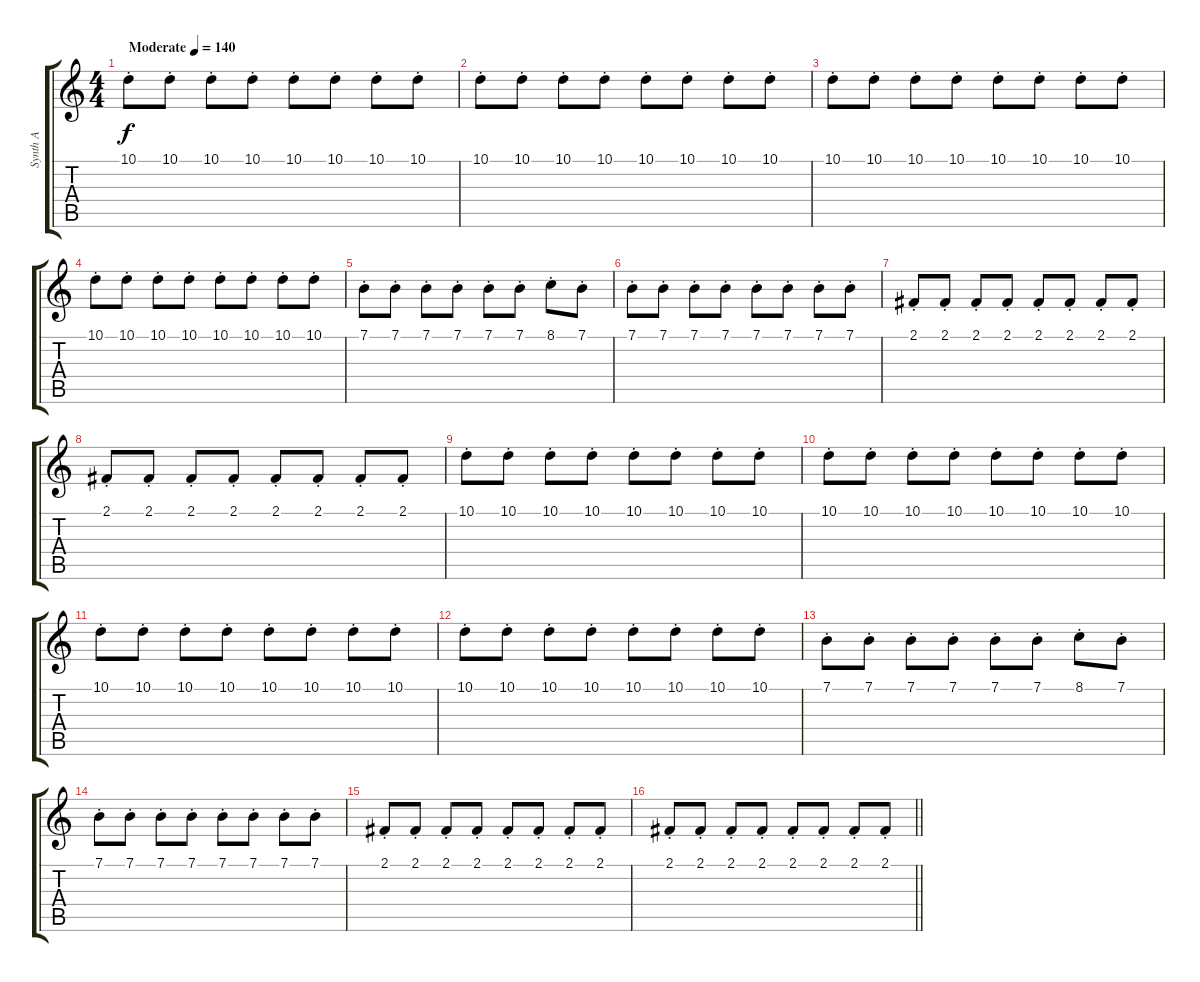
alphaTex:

\track ("Synth A" "Synth A") {instrument churchorgan}
\staff {score tabs}
\tuning (E4 B3 G3 D3 A2 E2) {hide}
\ts (4 4)
\tempo (140 "Moderate")
\clef g2
\ks c
10.1{st}.8{dy f instrument churchorgan} 10.1{st}.8 10.1{st}.8 10.1{st}.8 10.1{st}.8 10.1{st}.8 10.1{st}.8 10.1{st}.8 |
10.1{st}.8 10.1{st}.8 10.1{st}.8 10.1{st}.8 10.1{st}.8 10.1{st}.8 10.1{st}.8 10.1{st}.8 |
10.1{st}.8 10.1{st}.8 10.1{st}.8 10.1{st}.8 10.1{st}.8 10.1{st}.8 10.1{st}.8 10.1{st}.8 |
10.1{st}.8 10.1{st}.8 10.1{st}.8 10.1{st}.8 10.1{st}.8 10.1{st}.8 10.1{st}.8 10.1{st}.8 |
7.1{st}.8 7.1{st}.8 7.1{st}.8 7.1{st}.8 7.1{st}.8 7.1{st}.8 8.1{st}.8 7.1{st}.8 |
7.1{st}.8 7.1{st}.8 7.1{st}.8 7.1{st}.8 7.1{st}.8 7.1{st}.8 7.1{st}.8 7.1{st}.8 |
2.1{st}.8 2.1{st}.8 2.1{st}.8 2.1{st}.8 2.1{st}.8 2.1{st}.8 2.1{st}.8 2.1{st}.8 |
2.1{st}.8 2.1{st}.8 2.1{st}.8 2.1{st}.8 2.1{st}.8 2.1{st}.8 2.1{st}.8 2.1{st}.8 |
10.1{st}.8 10.1{st}.8 10.1{st}.8 10.1{st}.8 10.1{st}.8 10.1{st}.8 10.1{st}.8 10.1{st}.8 |
10.1{st}.8 10.1{st}.8 10.1{st}.8 10.1{st}.8 10.1{st}.8 10.1{st}.8 10.1{st}.8 10.1{st}.8 |
10.1{st}.8 10.1{st}.8 10.1{st}.8 10.1{st}.8 10.1{st}.8 10.1{st}.8 10.1{st}.8 10.1{st}.8 |
10.1{st}.8 10.1{st}.8 10.1{st}.8 10.1{st}.8 10.1{st}.8 10.1{st}.8 10.1{st}.8 10.1{st}.8 |
7.1{st}.8 7.1{st}.8 7.1{st}.8 7.1{st}.8 7.1{st}.8 7.1{st}.8 8.1{st}.8 7.1{st}.8 |
7.1{st}.8 7.1{st}.8 7.1{st}.8 7.1{st}.8 7.1{st}.8 7.1{st}.8 7.1{st}.8 7.1{st}.8 |
2.1{st}.8 2.1{st}.8 2.1{st}.8 2.1{st}.8 2.1{st}.8 2.1{st}.8 2.1{st}.8 2.1{st}.8 |
\barLineRight lightlight
2.1{st}.8 2.1{st}.8 2.1{st}.8 2.1{st}.8 2.1{st}.8 2.1{st}.8 2.1{st}.8 2.1{st}.8
